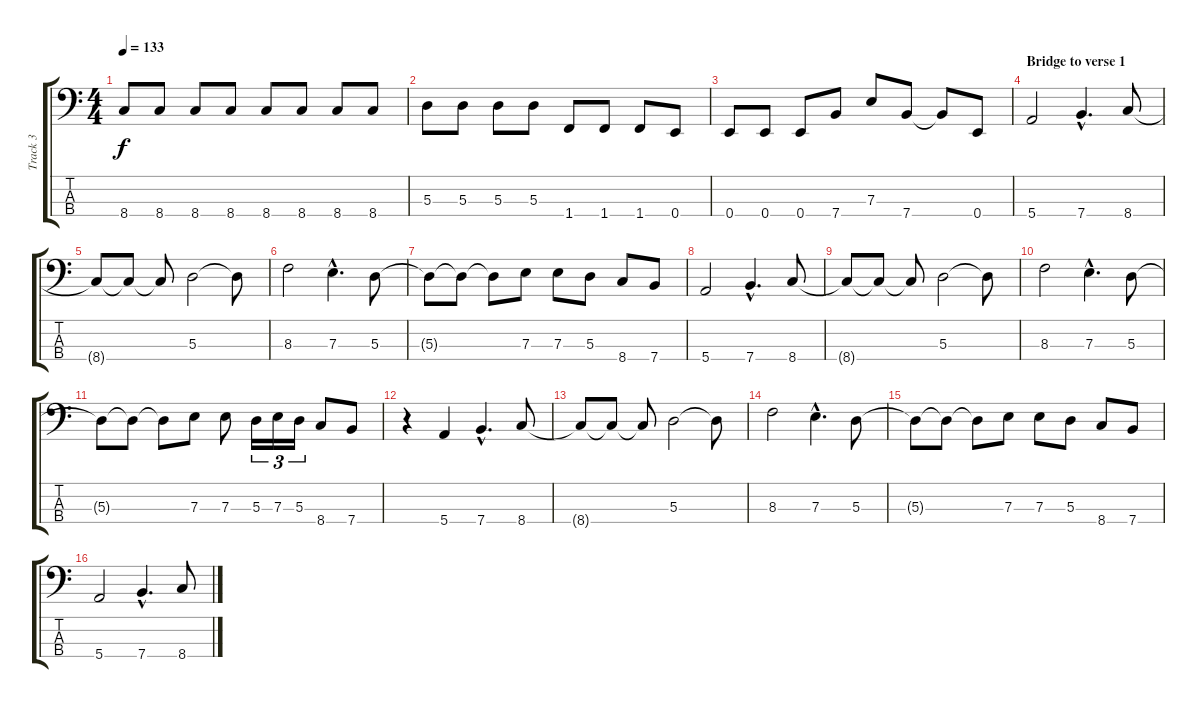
\track ("Track 3" "Track 3") {instrument electricbassfinger}
\staff {score tabs}
\tuning (G2 D2 A1 E1) {hide}
\ts (4 4)
\tempo 133
\clef f4
\ks c
8.4.8{dy f} 8.4.8 8.4.8 8.4.8 8.4.8 8.4.8 8.4.8 8.4.8 |
5.3.8 5.3.8 5.3.8 5.3.8 1.4.8 1.4.8 1.4.8 0.4.8 |
0.4.8 0.4.8 0.4.8 7.4.8 7.3.8 7.4.8 7.4{t}.8 0.4.8 |
\section ("" "Bridge to verse 1")
5.4.2 7.4{hac}.4{d} 8.4.8 |
8.4{t}.8 8.4{t}.8 8.4{t}.8 5.3.2 5.3{t}.8 |
8.3.2 7.3{hac}.4{d} 5.3.8 |
5.3{t}.8 5.3{t}.8 5.3{t}.8 7.3.8 7.3.8 5.3.8 8.4.8 7.4.8 |
5.4.2 7.4{hac}.4{d} 8.4.8 |
8.4{t}.8 8.4{t}.8 8.4{t}.8 5.3.2 5.3{t}.8 |
8.3.2 7.3{hac}.4{d} 5.3.8 |
5.3{t}.8 5.3{t}.8 5.3{t}.8 7.3.8 7.3.8 5.3.16{tu (3 2)} 7.3.16{tu (3 2)} 5.3.16{tu (3 2)} 8.4.8 7.4.8 |
r.4 5.4.4 7.4{hac}.4{d} 8.4.8 |
8.4{t}.8 8.4{t}.8 8.4{t}.8 5.3.2 5.3{t}.8 |
8.3.2 7.3{hac}.4{d} 5.3.8 |
5.3{t}.8 5.3{t}.8 5.3{t}.8 7.3.8 7.3.8 5.3.8 8.4.8 7.4.8 |
5.4.2 7.4{hac}.4{d} 8.4.8
